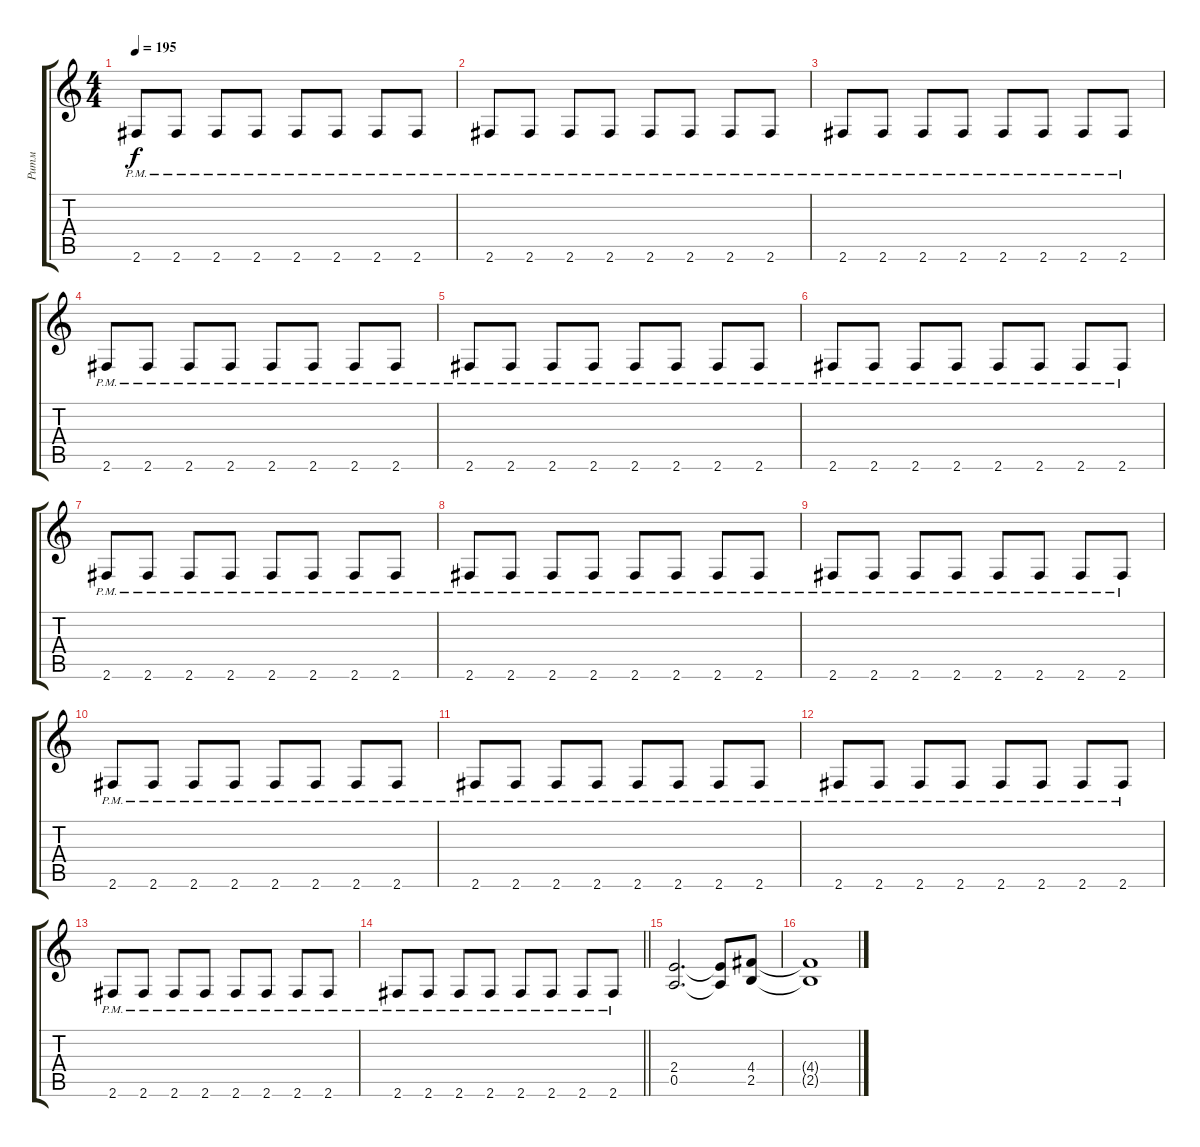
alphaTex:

\track ("Ритм" "Ритм") {instrument overdrivenguitar}
\staff {score tabs}
\tuning (E4 B3 G3 D3 A2 E2) {hide}
\ts (4 4)
\tempo 195
\clef g2
\ks c
2.6{pm}.8{dy f} 2.6{pm}.8 2.6{pm}.8 2.6{pm}.8 2.6{pm}.8 2.6{pm}.8 2.6{pm}.8 2.6{pm}.8 |
2.6{pm}.8 2.6{pm}.8 2.6{pm}.8 2.6{pm}.8 2.6{pm}.8 2.6{pm}.8 2.6{pm}.8 2.6{pm}.8 |
2.6{pm}.8 2.6{pm}.8 2.6{pm}.8 2.6{pm}.8 2.6{pm}.8 2.6{pm}.8 2.6{pm}.8 2.6{pm}.8 |
2.6{pm}.8 2.6{pm}.8 2.6{pm}.8 2.6{pm}.8 2.6{pm}.8 2.6{pm}.8 2.6{pm}.8 2.6{pm}.8 |
2.6{pm}.8 2.6{pm}.8 2.6{pm}.8 2.6{pm}.8 2.6{pm}.8 2.6{pm}.8 2.6{pm}.8 2.6{pm}.8 |
2.6{pm}.8 2.6{pm}.8 2.6{pm}.8 2.6{pm}.8 2.6{pm}.8 2.6{pm}.8 2.6{pm}.8 2.6{pm}.8 |
2.6{pm}.8 2.6{pm}.8 2.6{pm}.8 2.6{pm}.8 2.6{pm}.8 2.6{pm}.8 2.6{pm}.8 2.6{pm}.8 |
2.6{pm}.8 2.6{pm}.8 2.6{pm}.8 2.6{pm}.8 2.6{pm}.8 2.6{pm}.8 2.6{pm}.8 2.6{pm}.8 |
2.6{pm}.8 2.6{pm}.8 2.6{pm}.8 2.6{pm}.8 2.6{pm}.8 2.6{pm}.8 2.6{pm}.8 2.6{pm}.8 |
2.6{pm}.8 2.6{pm}.8 2.6{pm}.8 2.6{pm}.8 2.6{pm}.8 2.6{pm}.8 2.6{pm}.8 2.6{pm}.8 |
2.6{pm}.8 2.6{pm}.8 2.6{pm}.8 2.6{pm}.8 2.6{pm}.8 2.6{pm}.8 2.6{pm}.8 2.6{pm}.8 |
2.6{pm}.8 2.6{pm}.8 2.6{pm}.8 2.6{pm}.8 2.6{pm}.8 2.6{pm}.8 2.6{pm}.8 2.6{pm}.8 |
2.6{pm}.8 2.6{pm}.8 2.6{pm}.8 2.6{pm}.8 2.6{pm}.8 2.6{pm}.8 2.6{pm}.8 2.6{pm}.8 |
\barLineRight lightlight
2.6{pm}.8 2.6{pm}.8 2.6{pm}.8 2.6{pm}.8 2.6{pm}.8 2.6{pm}.8 2.6{pm}.8 2.6{pm}.8 |
(2.4 0.5).2{d} (2.4{t} 0.5{t}).8 (4.4 2.5).8 |
(4.4{t} 2.5{t}).1
